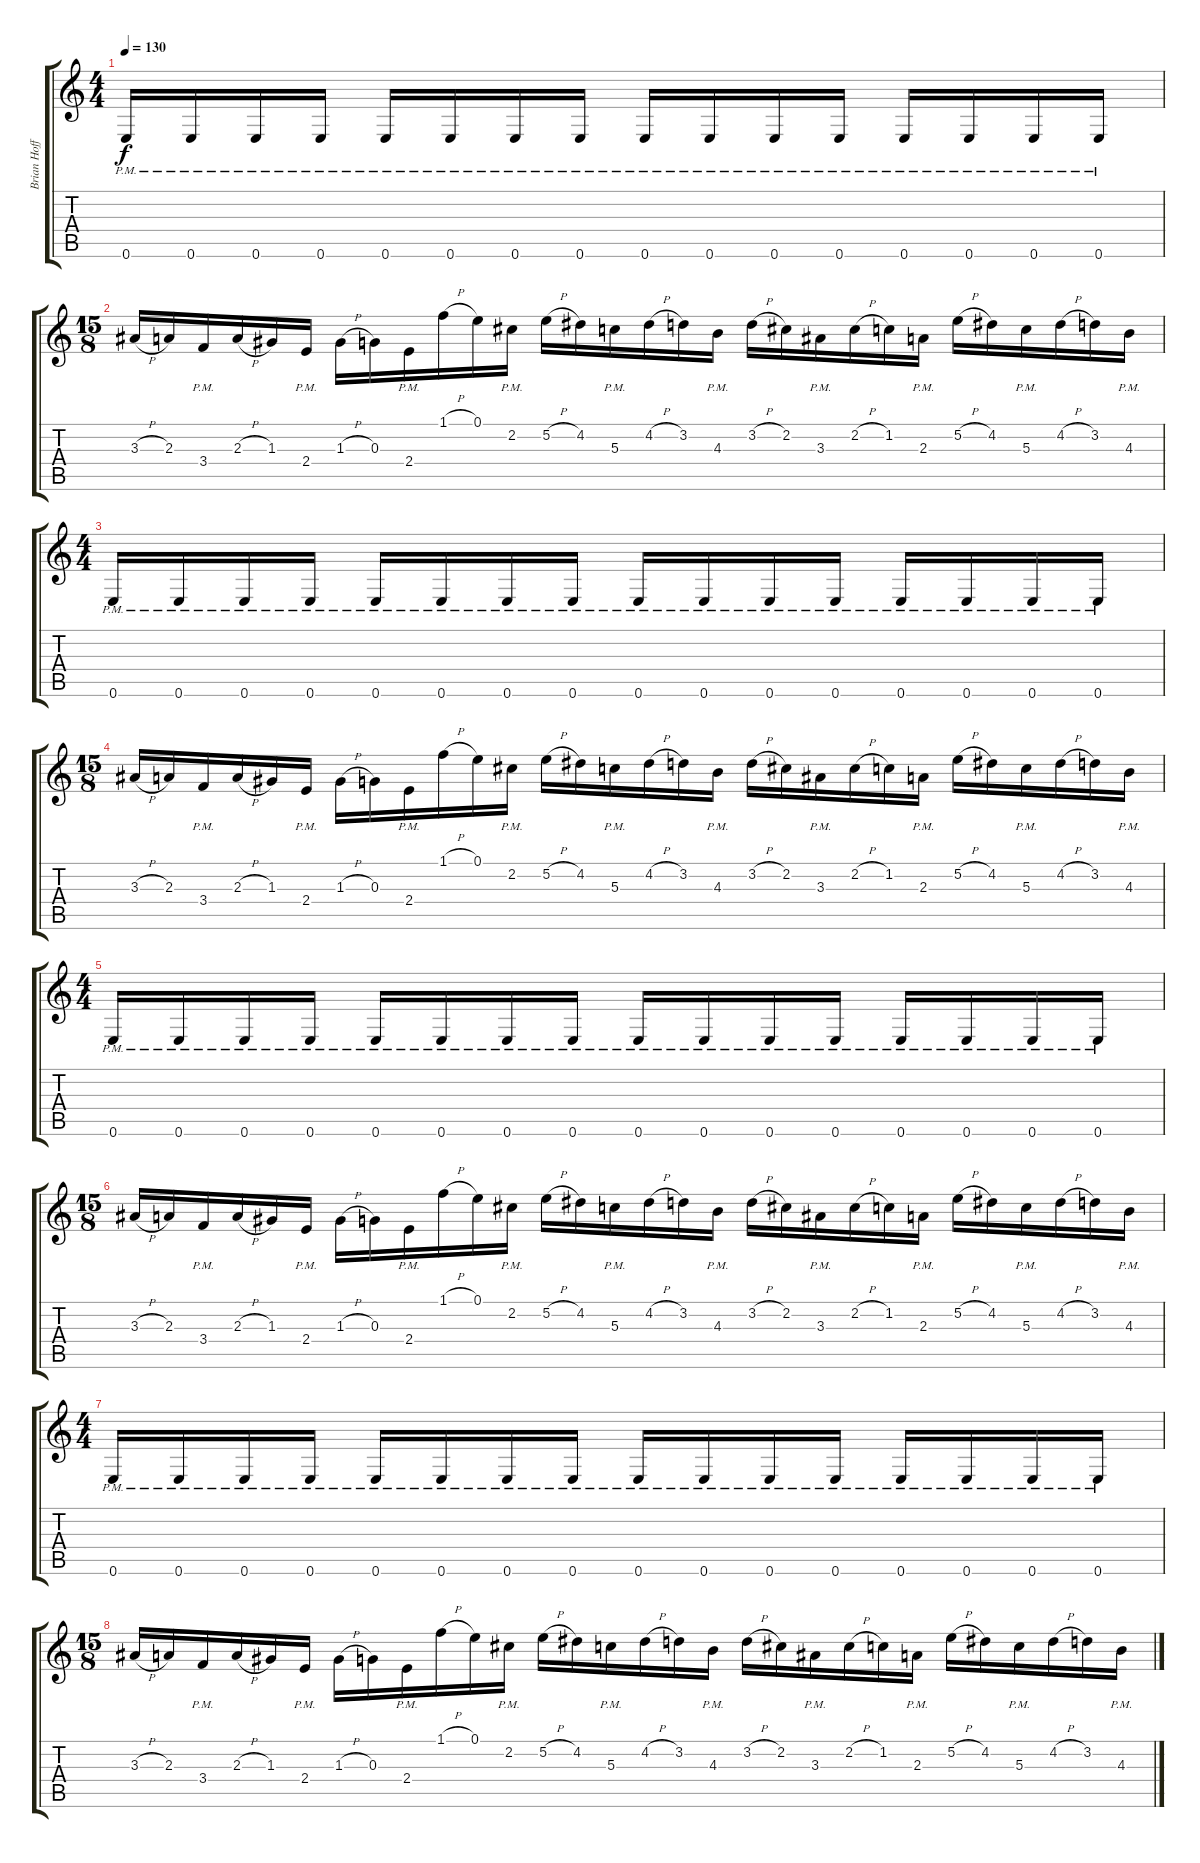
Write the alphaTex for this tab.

\track ("Brian Hoffman" "Brian Hoff") {instrument distortionguitar}
\staff {score tabs}
\tuning (E4 B3 G3 D3 A2 E2) {hide}
\ts (4 4)
\tempo 130
\clef g2
\ks c
0.6{pm}.16{dy f} 0.6{pm}.16 0.6{pm}.16 0.6{pm}.16 0.6{pm}.16 0.6{pm}.16 0.6{pm}.16 0.6{pm}.16 0.6{pm}.16 0.6{pm}.16 0.6{pm}.16 0.6{pm}.16 0.6{pm}.16 0.6{pm}.16 0.6{pm}.16 0.6{pm}.16 |
\ts (15 8)
3.3{h}.16 2.3.16 3.4{pm}.16 2.3{h}.16 1.3.16 2.4{pm}.16 1.3{h}.16 0.3.16 2.4{pm}.16 1.1{h}.16 0.1.16 2.2{pm}.16 5.2{h}.16 4.2.16 5.3{pm}.16 4.2{h}.16 3.2.16 4.3{pm}.16 3.2{h}.16 2.2.16 3.3{pm}.16 2.2{h}.16 1.2.16 2.3{pm}.16 5.2{h}.16 4.2.16 5.3{pm}.16 4.2{h}.16 3.2.16 4.3{pm}.16 |
\ts (4 4)
0.6{pm}.16 0.6{pm}.16 0.6{pm}.16 0.6{pm}.16 0.6{pm}.16 0.6{pm}.16 0.6{pm}.16 0.6{pm}.16 0.6{pm}.16 0.6{pm}.16 0.6{pm}.16 0.6{pm}.16 0.6{pm}.16 0.6{pm}.16 0.6{pm}.16 0.6{pm}.16 |
\ts (15 8)
3.3{h}.16 2.3.16 3.4{pm}.16 2.3{h}.16 1.3.16 2.4{pm}.16 1.3{h}.16 0.3.16 2.4{pm}.16 1.1{h}.16 0.1.16 2.2{pm}.16 5.2{h}.16 4.2.16 5.3{pm}.16 4.2{h}.16 3.2.16 4.3{pm}.16 3.2{h}.16 2.2.16 3.3{pm}.16 2.2{h}.16 1.2.16 2.3{pm}.16 5.2{h}.16 4.2.16 5.3{pm}.16 4.2{h}.16 3.2.16 4.3{pm}.16 |
\ts (4 4)
0.6{pm}.16 0.6{pm}.16 0.6{pm}.16 0.6{pm}.16 0.6{pm}.16 0.6{pm}.16 0.6{pm}.16 0.6{pm}.16 0.6{pm}.16 0.6{pm}.16 0.6{pm}.16 0.6{pm}.16 0.6{pm}.16 0.6{pm}.16 0.6{pm}.16 0.6{pm}.16 |
\ts (15 8)
3.3{h}.16 2.3.16 3.4{pm}.16 2.3{h}.16 1.3.16 2.4{pm}.16 1.3{h}.16 0.3.16 2.4{pm}.16 1.1{h}.16 0.1.16 2.2{pm}.16 5.2{h}.16 4.2.16 5.3{pm}.16 4.2{h}.16 3.2.16 4.3{pm}.16 3.2{h}.16 2.2.16 3.3{pm}.16 2.2{h}.16 1.2.16 2.3{pm}.16 5.2{h}.16 4.2.16 5.3{pm}.16 4.2{h}.16 3.2.16 4.3{pm}.16 |
\ts (4 4)
0.6{pm}.16 0.6{pm}.16 0.6{pm}.16 0.6{pm}.16 0.6{pm}.16 0.6{pm}.16 0.6{pm}.16 0.6{pm}.16 0.6{pm}.16 0.6{pm}.16 0.6{pm}.16 0.6{pm}.16 0.6{pm}.16 0.6{pm}.16 0.6{pm}.16 0.6{pm}.16 |
\ts (15 8)
3.3{h}.16 2.3.16 3.4{pm}.16 2.3{h}.16 1.3.16 2.4{pm}.16 1.3{h}.16 0.3.16 2.4{pm}.16 1.1{h}.16 0.1.16 2.2{pm}.16 5.2{h}.16 4.2.16 5.3{pm}.16 4.2{h}.16 3.2.16 4.3{pm}.16 3.2{h}.16 2.2.16 3.3{pm}.16 2.2{h}.16 1.2.16 2.3{pm}.16 5.2{h}.16 4.2.16 5.3{pm}.16 4.2{h}.16 3.2.16 4.3{pm}.16
